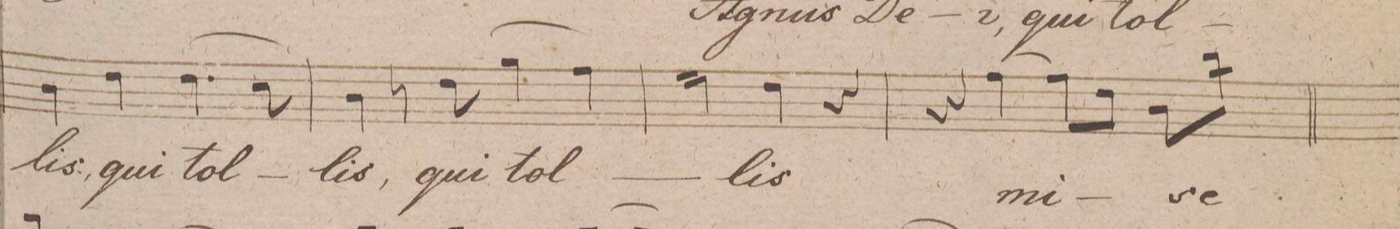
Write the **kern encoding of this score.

**kern	**text
*I"Soprano	*
*clefC1	*
*k[f#]	*
*met(c)	*
*M4/4	*
*2\right	*
4g	-lis,
4b	qui
(>4.b	tol-
8a)	.
=8	=8
4g	-lis,
8r	.
8b	qui
(>4ee	tol-
4dd)	.
=9	=9
2cc	.
4b	-lis
4r	.
=10	=10
4r	.
[4dd	mi-
8ddL]	.
8bJ	.
8gL	-se-
8ggJ	.
=11	=11
*-	*-
